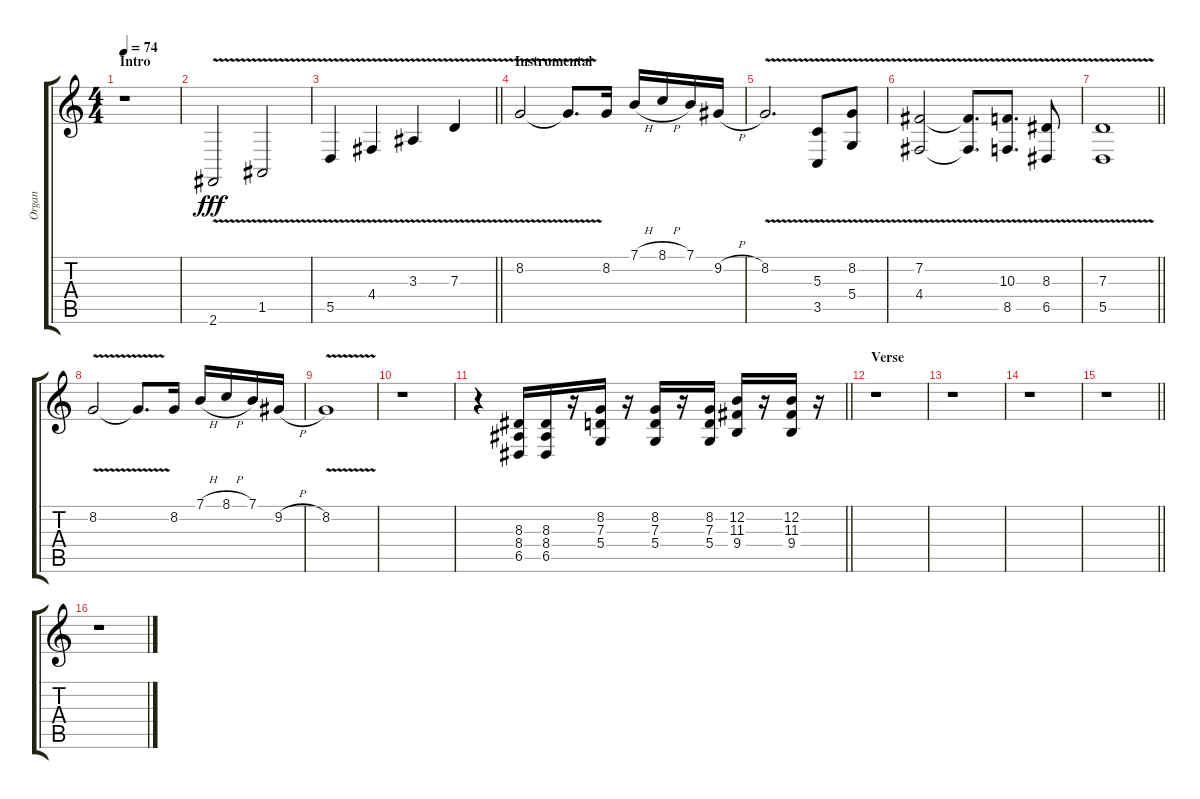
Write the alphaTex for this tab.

\track ("Organ" "Organ") {instrument flute}
\staff {score tabs}
\tuning (E4 B3 G3 D3 A2 E2) {hide}
\ts (4 4)
\section ("" "Intro")
\tempo 74
\clef g2
\ks c
r.1{dy fff volume 0 instrument flute} |
2.6{v}.2{volume 16} 1.5{v}.2 |
\barLineRight lightlight
5.5{v}.4 4.4{v}.4 3.3{v}.4 7.3{v}.4 |
\section ("" "Instrumental")
8.2{v}.2 8.2{t}.8{d} 8.2.16 7.1{h}.16 8.1{h}.16 7.1.16 9.2{h}.16 |
8.2{v}.2{d} (5.3 3.5{v}).8 (8.2 5.4{v}).8 |
(7.2 4.4{v}).2 (7.2{t} 4.4{t}).8{d} (10.3 8.5{v}).8{d} (8.3 6.5{v}).8 |
\barLineRight lightlight
(7.3 5.5{v}).1 |
8.2{v}.2 8.2{t}.8{d} 8.2.16 7.1{h}.16 8.1{h}.16 7.1.16 9.2{h}.16 |
8.2{v}.1 |
r.1 |
\barLineRight lightlight
r.4 (8.3 8.4 6.5).16 (8.3 8.4 6.5).16 r.16 (8.2 7.3 5.4).16 r.16 (8.2 7.3 5.4).16 r.16 (8.2 7.3 5.4).16 (12.2 11.3 9.4).16 r.16 (12.2 11.3 9.4).16 r.16 |
\section ("" "Verse")
r.1 |
r.1 |
r.1 |
\barLineRight lightlight
r.1 |
r.1
